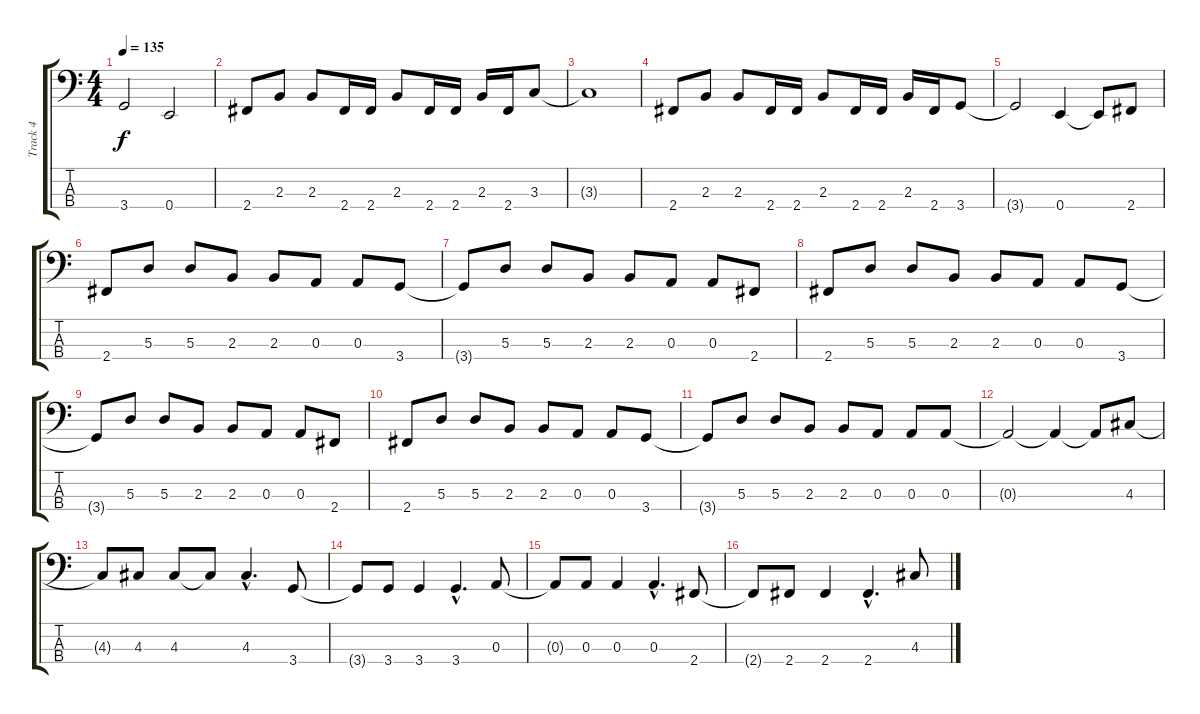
\track ("Track 4" "Track 4") {instrument electricbassfinger}
\staff {score tabs}
\tuning (G2 D2 A1 E1) {hide}
\ts (4 4)
\tempo 135
\clef f4
\ks c
3.4{t}.2{dy f} 0.4.2 |
2.4.8 2.3.8 2.3.8 2.4.16 2.4.16 2.3.8 2.4.16 2.4.16 2.3.16 2.4.16 3.3.8 |
3.3{t}.1 |
2.4.8 2.3.8 2.3.8 2.4.16 2.4.16 2.3.8 2.4.16 2.4.16 2.3.16 2.4.16 3.4.8 |
3.4{t}.2 0.4.4 0.4{t}.8 2.4.8 |
2.4.8 5.3.8 5.3.8 2.3.8 2.3.8 0.3.8 0.3.8 3.4.8 |
3.4{t}.8 5.3.8 5.3.8 2.3.8 2.3.8 0.3.8 0.3.8 2.4.8 |
2.4.8 5.3.8 5.3.8 2.3.8 2.3.8 0.3.8 0.3.8 3.4.8 |
3.4{t}.8 5.3.8 5.3.8 2.3.8 2.3.8 0.3.8 0.3.8 2.4.8 |
2.4.8 5.3.8 5.3.8 2.3.8 2.3.8 0.3.8 0.3.8 3.4.8 |
3.4{t}.8 5.3.8 5.3.8 2.3.8 2.3.8 0.3.8 0.3.8 0.3.8 |
0.3{t}.2 0.3{t}.4 0.3{t}.8 4.3.8 |
4.3{t}.8 4.3.8 4.3.8 4.3{t}.8 4.3{hac}.4{d} 3.4.8 |
3.4{t}.8 3.4.8 3.4.4 3.4{hac}.4{d} 0.3.8 |
0.3{t}.8 0.3.8 0.3.4 0.3{hac}.4{d} 2.4.8 |
2.4{t}.8 2.4.8 2.4.4 2.4{hac}.4{d} 4.3.8
